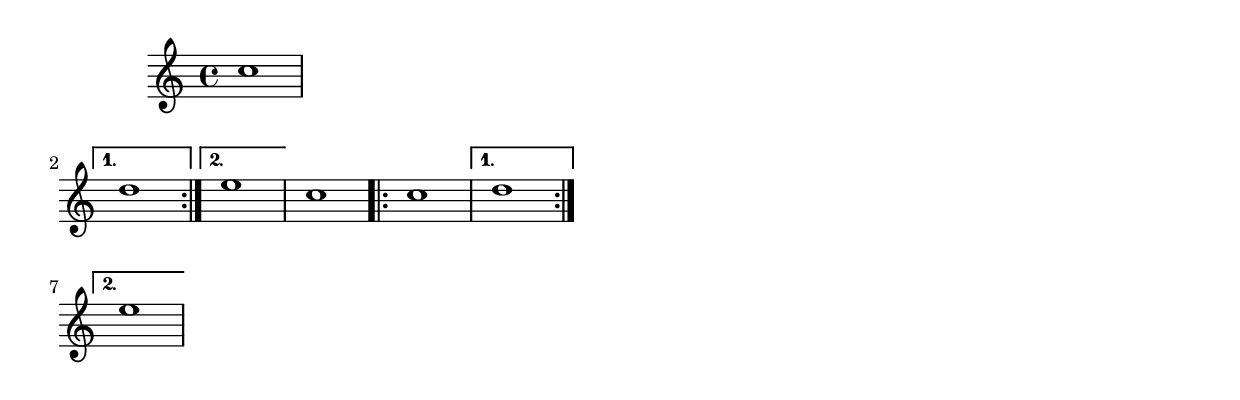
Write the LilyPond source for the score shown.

\version "2.2.0"

\header{
texidoc="
Across linebreaks, the left edge of a first and second alternative
bracket should be equal.
"
}

    \paper { raggedright= ##t }

\score  {
\notes
\context Staff\relative c''  {
	\repeat "volta" 2 { c1 \break } \alternative { d e }
	c1
	\repeat "volta" 2 { c1 } \alternative { { d \break}  e }

}
}

